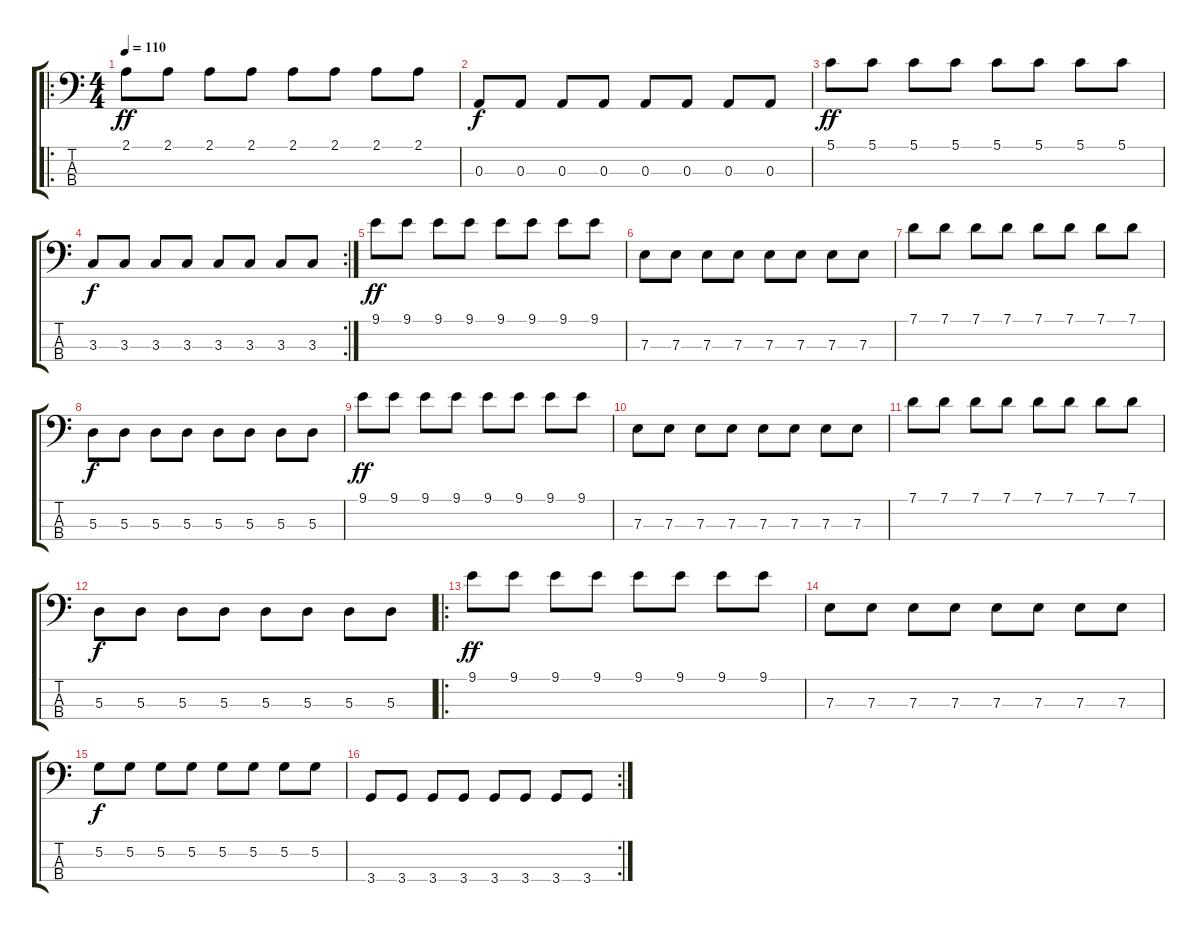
\track "" {instrument electricbassfinger}
\staff {score tabs}
\tuning (G2 D2 A1 E1) {hide}
\ro
\ts (4 4)
\tempo 110
\clef f4
\ks c
2.1.8{dy ff} 2.1.8 2.1.8 2.1.8 2.1.8 2.1.8 2.1.8 2.1.8 |
0.3.8{dy f} 0.3.8 0.3.8 0.3.8 0.3.8 0.3.8 0.3.8 0.3.8 |
5.1.8{dy ff} 5.1.8 5.1.8 5.1.8 5.1.8 5.1.8 5.1.8 5.1.8 |
\rc 2
3.3.8{dy f} 3.3.8 3.3.8 3.3.8 3.3.8 3.3.8 3.3.8 3.3.8 |
9.1.8{dy ff} 9.1.8 9.1.8 9.1.8 9.1.8 9.1.8 9.1.8 9.1.8 |
7.3.8 7.3.8 7.3.8 7.3.8 7.3.8 7.3.8 7.3.8 7.3.8 |
7.1.8 7.1.8 7.1.8 7.1.8 7.1.8 7.1.8 7.1.8 7.1.8 |
5.3.8{dy f} 5.3.8 5.3.8 5.3.8 5.3.8 5.3.8 5.3.8 5.3.8 |
9.1.8{dy ff} 9.1.8 9.1.8 9.1.8 9.1.8 9.1.8 9.1.8 9.1.8 |
7.3.8 7.3.8 7.3.8 7.3.8 7.3.8 7.3.8 7.3.8 7.3.8 |
7.1.8 7.1.8 7.1.8 7.1.8 7.1.8 7.1.8 7.1.8 7.1.8 |
5.3.8{dy f} 5.3.8 5.3.8 5.3.8 5.3.8 5.3.8 5.3.8 5.3.8 |
\ro
9.1.8{dy ff} 9.1.8 9.1.8 9.1.8 9.1.8 9.1.8 9.1.8 9.1.8 |
7.3.8 7.3.8 7.3.8 7.3.8 7.3.8 7.3.8 7.3.8 7.3.8 |
5.2.8{dy f} 5.2.8 5.2.8 5.2.8 5.2.8 5.2.8 5.2.8 5.2.8 |
\rc 2
3.4.8 3.4.8 3.4.8 3.4.8 3.4.8 3.4.8 3.4.8 3.4.8
